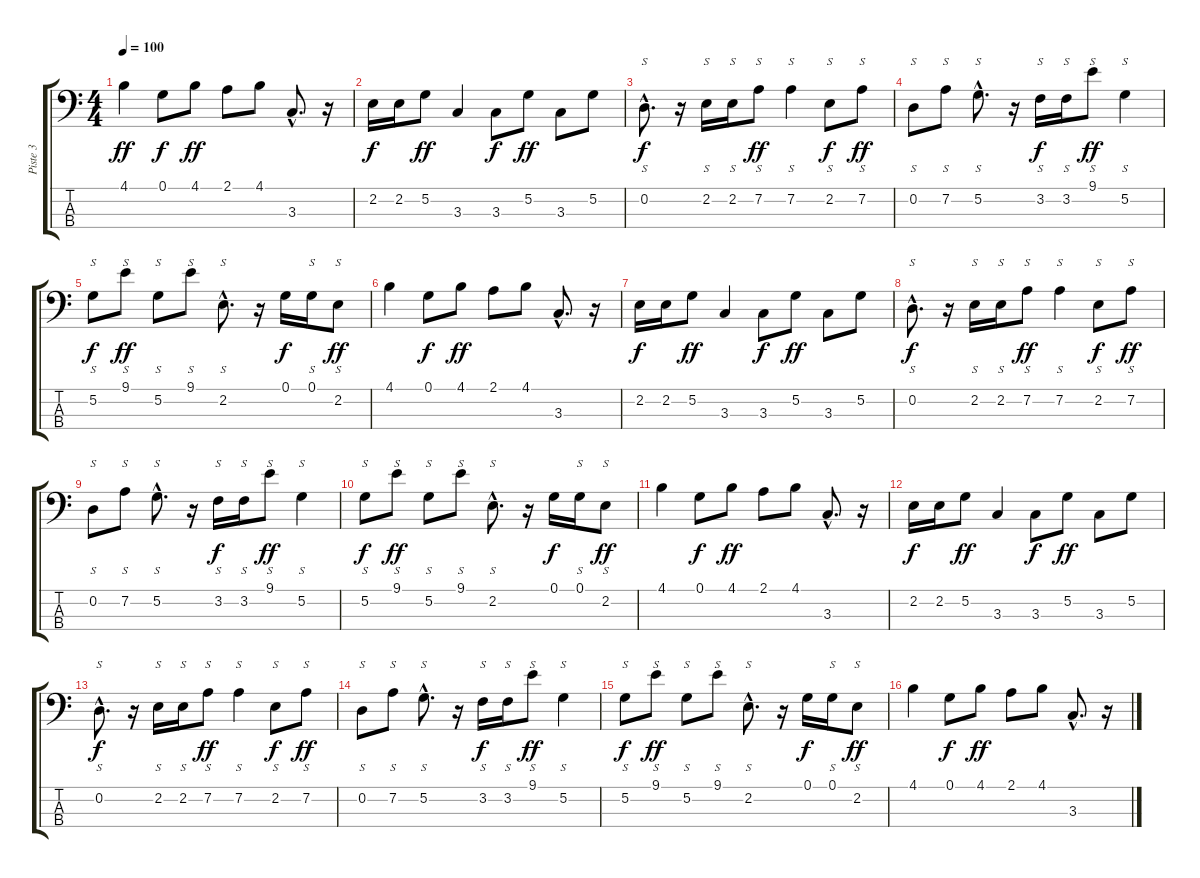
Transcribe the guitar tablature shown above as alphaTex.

\track ("Piste 3" "Piste 3") {instrument electricbasspick}
\staff {score tabs}
\tuning (G2 D2 A1 D1) {hide}
\ts (4 4)
\tempo 100
\clef f4
\ks c
4.1.4{dy ff} 0.1.8{dy f} 4.1.8{dy ff} 2.1.8 4.1.8 3.3{hac}.8{d} r.16 |
2.2.16{dy f} 2.2.16 5.2.8{dy ff} 3.3.4 3.3.8{dy f} 5.2.8{dy ff} 3.3.8 5.2.8 |
0.2{hac}.8{s d dy f} r.16 2.2.16{s} 2.2.16{s} 7.2.8{s dy ff} 7.2.4{s} 2.2.8{s dy f} 7.2.8{s dy ff} |
0.2.8{s} 7.2.8{s} 5.2{hac}.8{s d} r.16 3.2.16{s dy f} 3.2.16{s} 9.1.8{s dy ff} 5.2.4{s} |
5.2.8{s dy f} 9.1.8{s dy ff} 5.2.8{s} 9.1.8{s} 2.2{hac}.8{s d} r.16 0.1.16{dy f} 0.1.16{s} 2.2.8{s dy ff} |
4.1.4 0.1.8{dy f} 4.1.8{dy ff} 2.1.8 4.1.8 3.3{hac}.8{d} r.16 |
2.2.16{dy f} 2.2.16 5.2.8{dy ff} 3.3.4 3.3.8{dy f} 5.2.8{dy ff} 3.3.8 5.2.8 |
0.2{hac}.8{s d dy f} r.16 2.2.16{s} 2.2.16{s} 7.2.8{s dy ff} 7.2.4{s} 2.2.8{s dy f} 7.2.8{s dy ff} |
0.2.8{s} 7.2.8{s} 5.2{hac}.8{s d} r.16 3.2.16{s dy f} 3.2.16{s} 9.1.8{s dy ff} 5.2.4{s} |
5.2.8{s dy f} 9.1.8{s dy ff} 5.2.8{s} 9.1.8{s} 2.2{hac}.8{s d} r.16 0.1.16{dy f} 0.1.16{s} 2.2.8{s dy ff} |
4.1.4 0.1.8{dy f} 4.1.8{dy ff} 2.1.8 4.1.8 3.3{hac}.8{d} r.16 |
2.2.16{dy f} 2.2.16 5.2.8{dy ff} 3.3.4 3.3.8{dy f} 5.2.8{dy ff} 3.3.8 5.2.8 |
0.2{hac}.8{s d dy f} r.16 2.2.16{s} 2.2.16{s} 7.2.8{s dy ff} 7.2.4{s} 2.2.8{s dy f} 7.2.8{s dy ff} |
0.2.8{s} 7.2.8{s} 5.2{hac}.8{s d} r.16 3.2.16{s dy f} 3.2.16{s} 9.1.8{s dy ff} 5.2.4{s} |
5.2.8{s dy f} 9.1.8{s dy ff} 5.2.8{s} 9.1.8{s} 2.2{hac}.8{s d} r.16 0.1.16{dy f} 0.1.16{s} 2.2.8{s dy ff} |
4.1.4 0.1.8{dy f} 4.1.8{dy ff} 2.1.8 4.1.8 3.3{hac}.8{d} r.16
